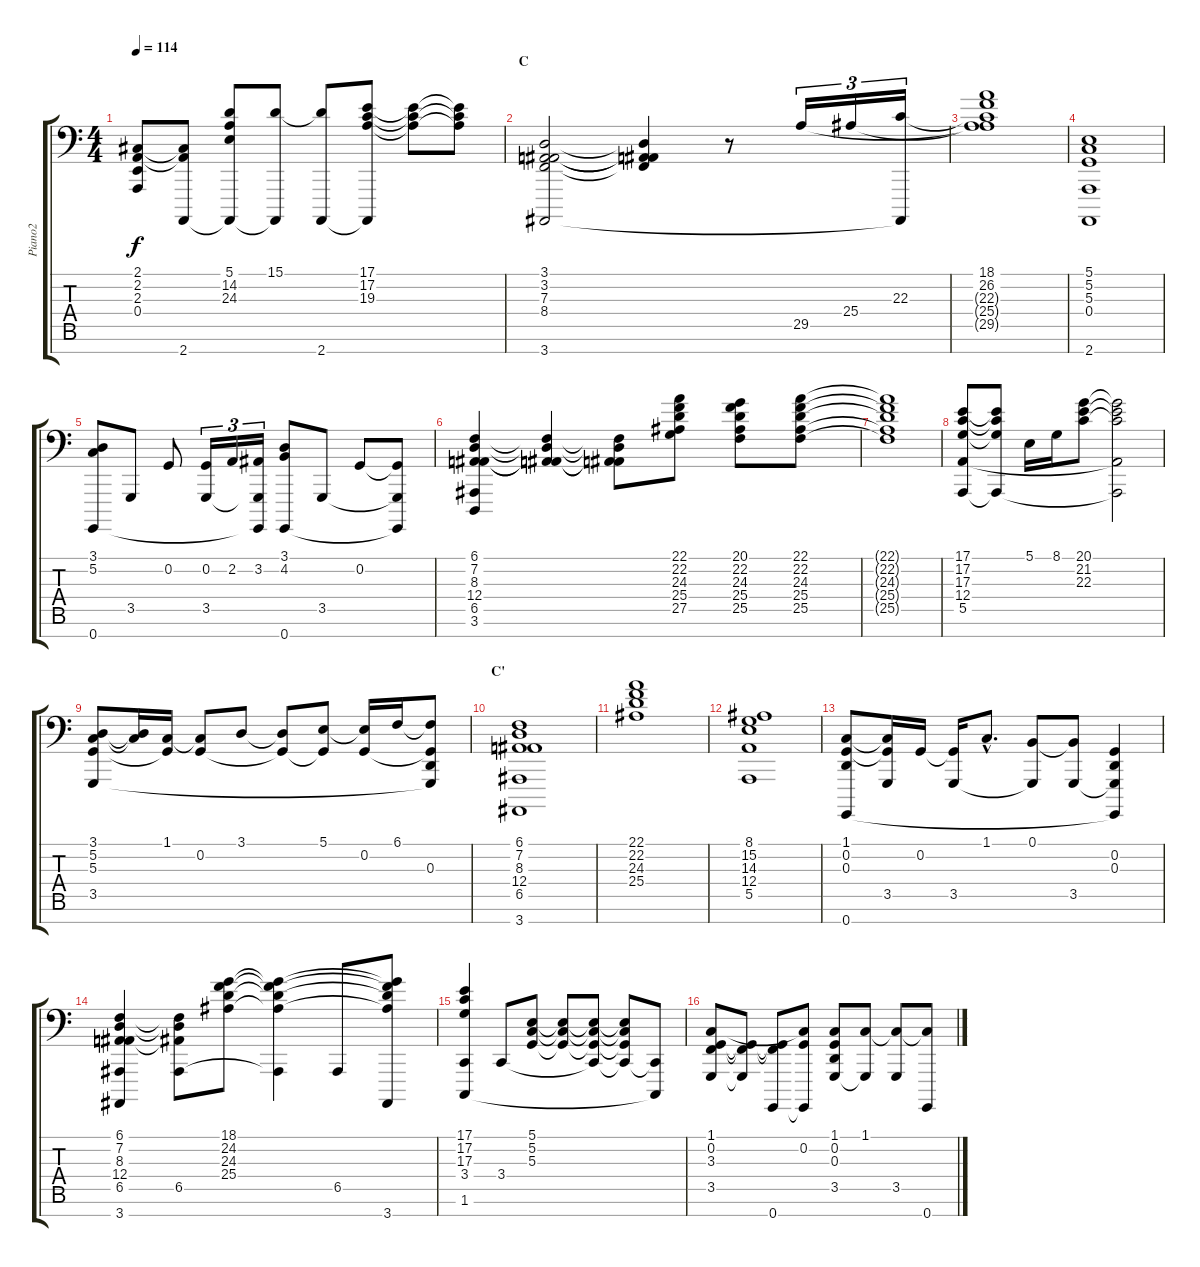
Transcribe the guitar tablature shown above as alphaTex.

\track ("Piano2" "Piano2") {instrument brightacousticpiano}
\staff {score tabs}
\tuning (B2 G2 D2 A1 E1 B0 G0) {hide}
\ts (4 4)
\tempo 114
\clef f4
\ks c
(2.1{t} 2.2{t} 2.3{t} 0.4{t}).8{dy f} (2.1{t} 2.2{t} 2.7).8 (5.1 14.2 24.3 2.7{t}).8 (15.1 2.7{t}).8 (15.1{t} 2.7).8 (17.1 17.2 19.3 2.7{t}).8 (17.1{t} 17.2{t} 19.3{t}).8 (17.1{t} 17.2{t} 19.3{t}).8 |
\section ("" "C")
(3.1 3.2 7.3 8.4 3.7).2 (3.1{t} 3.2{t} 7.3{t} 8.4{t}).4 r.8 29.5.16{tu (3 2)} 25.4.16{tu (3 2)} (22.3 3.7{t}).16{tu (3 2)} |
(18.1 26.2 22.3{t} 25.4{t} 29.5{t}).1 |
(5.1 5.2 5.3 0.4 2.7).1 |
(3.1 5.2 0.7).8 3.5.8 0.2.8 (0.2 3.5).16{tu (3 2)} 2.2.16{tu (3 2)} (3.2 3.5{t} 0.7{t}).16{tu (3 2)} (3.1 4.2 0.7).8 3.5.8 0.2.8 (0.2{t} 3.5{t} 0.7{t}).8 |
(6.1 7.2 8.3 12.4 6.5 3.6).4 (6.1{t} 7.2{t} 8.3{t} 12.4{t}).4 (6.1{t} 7.2{t} 8.3{t} 12.4{t}).8 (22.1 22.2 24.3 25.4 27.5).8 (20.1 22.2 24.3 25.4 25.5).8 (22.1 22.2 24.3 25.4 25.5).8 |
(22.1{t} 22.2{t} 24.3{t} 25.4{t} 25.5{t}).1 |
(17.1 17.2 17.3 12.4 5.5).8 (17.1{t} 17.2{t} 17.3{t} 5.5{t}).8 5.1.16 8.1.16 (20.1 21.2 22.3).8 (20.1{t} 21.2{t} 22.3{t} 12.4{t} 5.5{t}).2 |
(3.1 5.2 5.3 3.5).8 (3.1{t} 5.2{t}).16 (1.1 5.3{t}).16 (1.1{t} 0.2).8 3.1.8 (3.1{t} 0.2{t}).8 (5.1 0.2{t}).8 (5.1{t} 0.2).16 6.1.16 (6.1{t} 0.2{t} 0.3 3.5{t}).8 |
\section ("" "C'")
(6.1 7.2 8.3 12.4 6.5 3.7).1 |
(22.1 22.2 24.3 25.4).1 |
(8.1 15.2 14.3 12.4 5.5).1 |
(1.1 0.2 0.3 0.7).8 (1.1{t} 0.2{t} 3.5).16 0.2.16 (0.2{t} 3.5).16 1.1{hac}.8{d} (0.1 3.5{t}).8 (0.1{t} 3.5).8 (0.2 0.3 3.5{t} 0.7{t}).4 |
(6.1 7.2 8.3 12.4 6.5 3.7).4 (6.1{t} 7.2{t} 8.3{t} 6.5).8 (18.1 24.2 24.3 25.4).8 (18.1{t} 24.2{t} 24.3{t} 25.4{t} 6.5{t}).4 6.5.8 (18.1{t} 24.2{t} 24.3{t} 25.4{t} 3.7).8 |
(17.1 17.2 17.3 3.4 1.6).4 3.4.8 (5.1 5.2 5.3).8 (5.1{t} 5.2{t} 5.3{t}).8 (5.1{t} 5.2{t} 5.3{t} 3.4{t}).8 (5.1{t} 5.2{t} 5.3{t} 3.4{t}).8 (3.4{t} 1.6{t}).8 |
(1.1 0.2 3.3 3.5).8 (0.2{t} 3.3{t} 3.5{t}).8 (0.2{t} 3.3{t} 0.7).8 (1.1{t} 0.2 0.7{t}).8 (1.1 0.2 0.3 3.5).8 (1.1 3.5{t}).8 (1.1{t} 3.5).8 (1.1{t} 0.7).8
